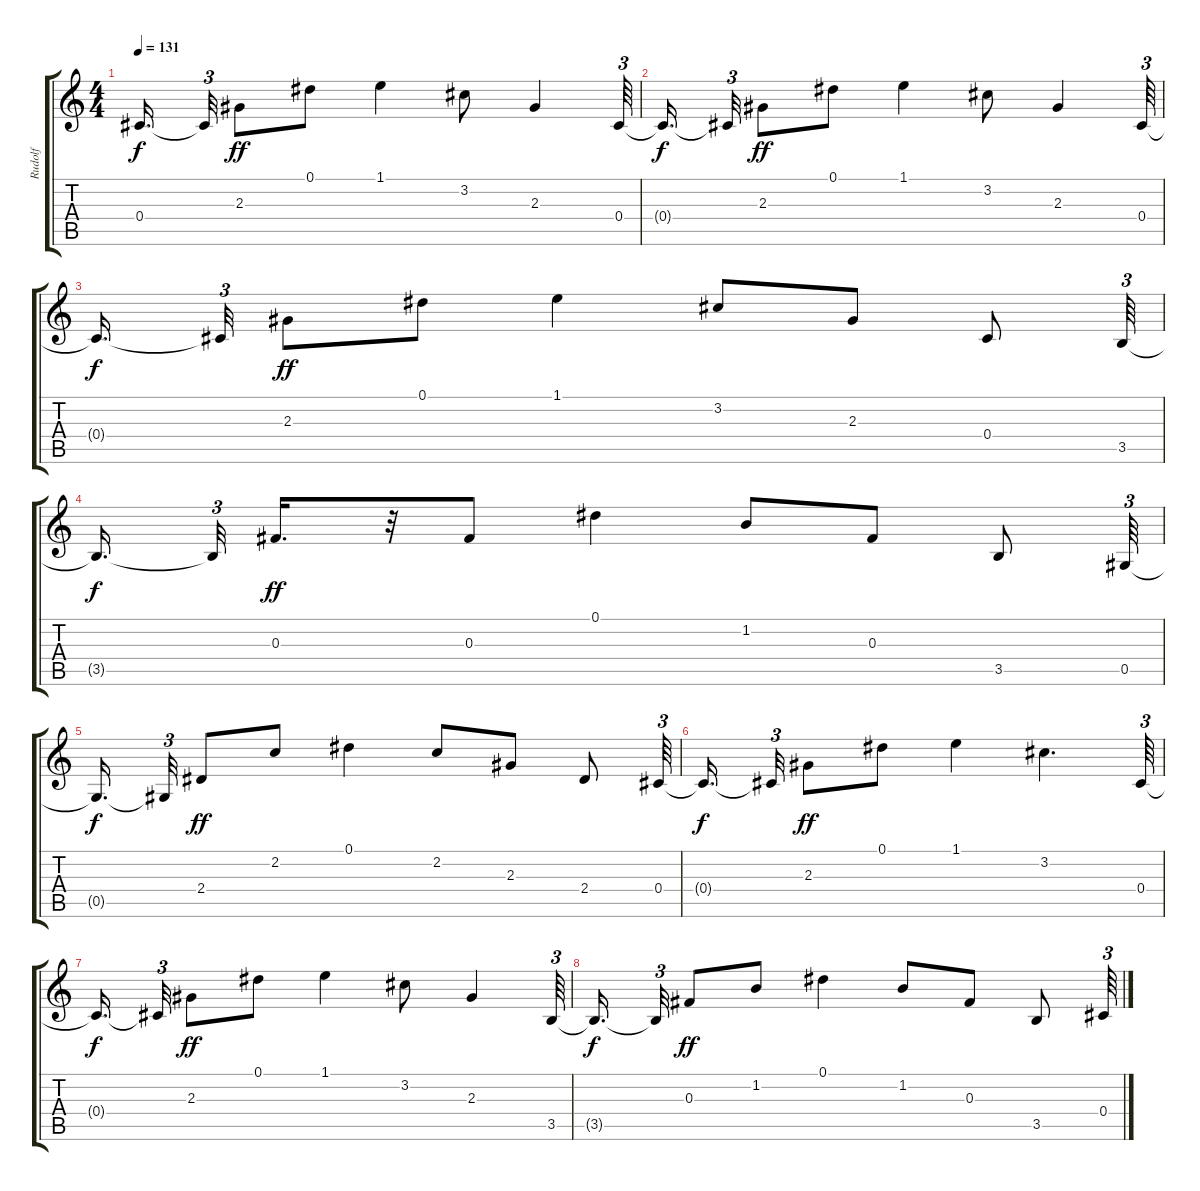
\track ("Rudolf" "Rudolf") {instrument acousticguitarsteel}
\staff {score tabs}
\tuning (Eb4 Bb3 Gb3 Db3 Ab2 Eb2) {hide}
\ts (4 4)
\tempo 131
\clef g2
\ks c
0.4{t}.16{d dy f} 0.4{t}.32{tu (3 2)} 2.3.8{dy ff} 0.1.8 1.1.4 3.2.8 2.3.4 0.4.64{tu (3 2)} |
0.4{t}.16{d dy f} 0.4{t}.32{tu (3 2)} 2.3.8{dy ff} 0.1.8 1.1.4 3.2.8 2.3.4 0.4.64{tu (3 2)} |
0.4{t}.16{d dy f} 0.4{t}.32{tu (3 2)} 2.3.8{dy ff} 0.1.8 1.1.4 3.2.8 2.3.8 0.4.8 3.5.64{tu (3 2)} |
3.5{t}.16{d dy f} 3.5{t}.32{tu (3 2)} 0.3.16{d dy ff} r.32 0.3.8 0.1.4 1.2.8 0.3.8 3.5.8 0.5.64{tu (3 2)} |
0.5{t}.16{d dy f} 0.5{t}.32{tu (3 2)} 2.4.8{dy ff} 2.2.8 0.1.4 2.2.8 2.3.8 2.4.8 0.4.64{tu (3 2)} |
0.4{t}.16{d dy f} 0.4{t}.32{tu (3 2)} 2.3.8{dy ff} 0.1.8 1.1.4 3.2.4{d} 0.4.64{tu (3 2)} |
0.4{t}.16{d dy f} 0.4{t}.32{tu (3 2)} 2.3.8{dy ff} 0.1.8 1.1.4 3.2.8 2.3.4 3.5.64{tu (3 2)} |
3.5{t}.16{d dy f} 3.5{t}.32{tu (3 2)} 0.3.8{dy ff} 1.2.8 0.1.4 1.2.8 0.3.8 3.5.8 0.4.64{tu (3 2)}
